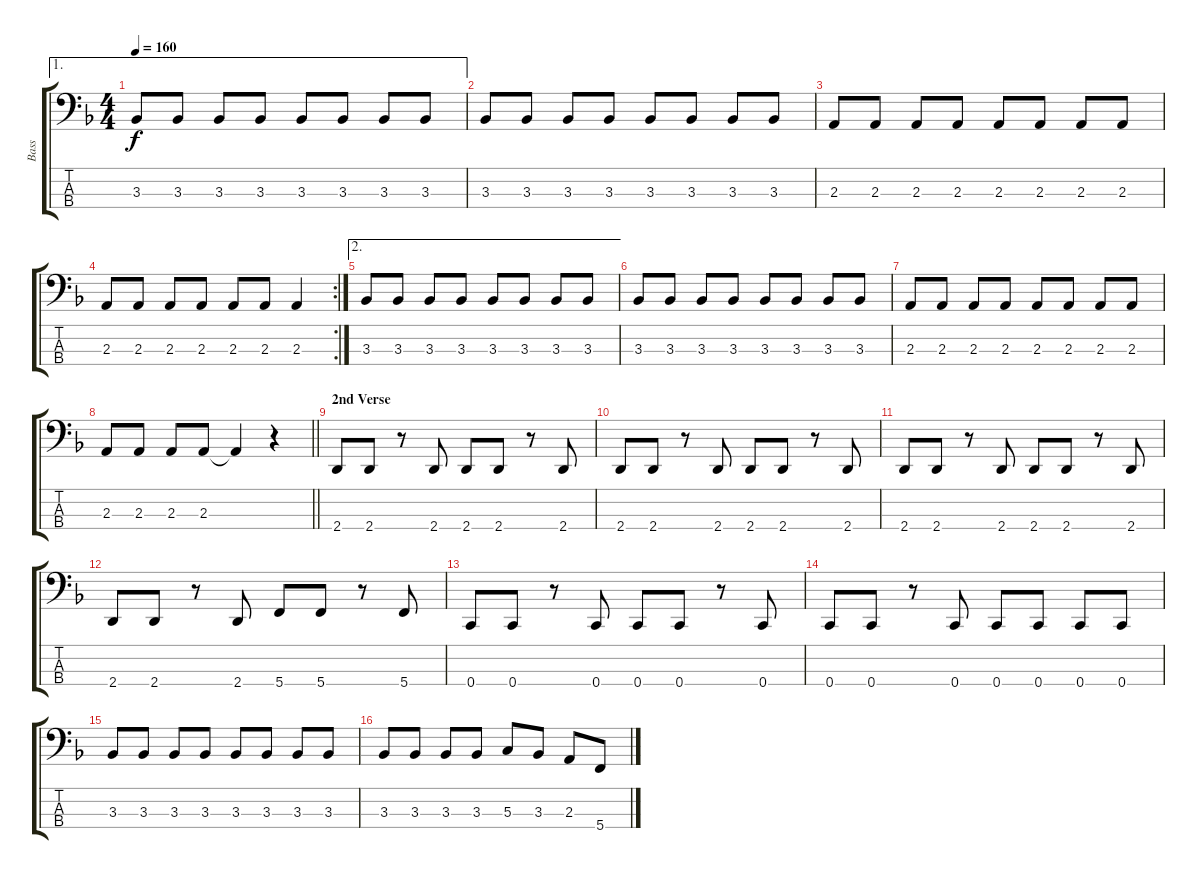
\track ("Bass" "Bass") {instrument electricbasspick}
\staff {score tabs}
\tuning (F2 C2 G1 C1) {hide}
\ae 1
\ts (4 4)
\tempo 160
\clef f4
\ks f
3.3.8{dy f} 3.3.8 3.3.8 3.3.8 3.3.8 3.3.8 3.3.8 3.3.8 |
3.3.8 3.3.8 3.3.8 3.3.8 3.3.8 3.3.8 3.3.8 3.3.8 |
2.3.8 2.3.8 2.3.8 2.3.8 2.3.8 2.3.8 2.3.8 2.3.8 |
\rc 2
2.3.8 2.3.8 2.3.8 2.3.8 2.3.8 2.3.8 2.3.4 |
\ae 2
3.3.8 3.3.8 3.3.8 3.3.8 3.3.8 3.3.8 3.3.8 3.3.8 |
3.3.8 3.3.8 3.3.8 3.3.8 3.3.8 3.3.8 3.3.8 3.3.8 |
2.3.8 2.3.8 2.3.8 2.3.8 2.3.8 2.3.8 2.3.8 2.3.8 |
\barLineRight lightlight
2.3.8 2.3.8 2.3.8 2.3.8 2.3{t}.4 r.4 |
\section ("" "2nd Verse")
2.4.8 2.4.8 r.8 2.4.8 2.4.8 2.4.8 r.8 2.4.8 |
2.4.8 2.4.8 r.8 2.4.8 2.4.8 2.4.8 r.8 2.4.8 |
2.4.8 2.4.8 r.8 2.4.8 2.4.8 2.4.8 r.8 2.4.8 |
2.4.8 2.4.8 r.8 2.4.8 5.4.8 5.4.8 r.8 5.4.8 |
0.4.8 0.4.8 r.8 0.4.8 0.4.8 0.4.8 r.8 0.4.8 |
0.4.8 0.4.8 r.8 0.4.8 0.4.8 0.4.8 0.4.8 0.4.8 |
3.3.8 3.3.8 3.3.8 3.3.8 3.3.8 3.3.8 3.3.8 3.3.8 |
3.3.8 3.3.8 3.3.8 3.3.8 5.3.8 3.3.8 2.3.8 5.4.8
